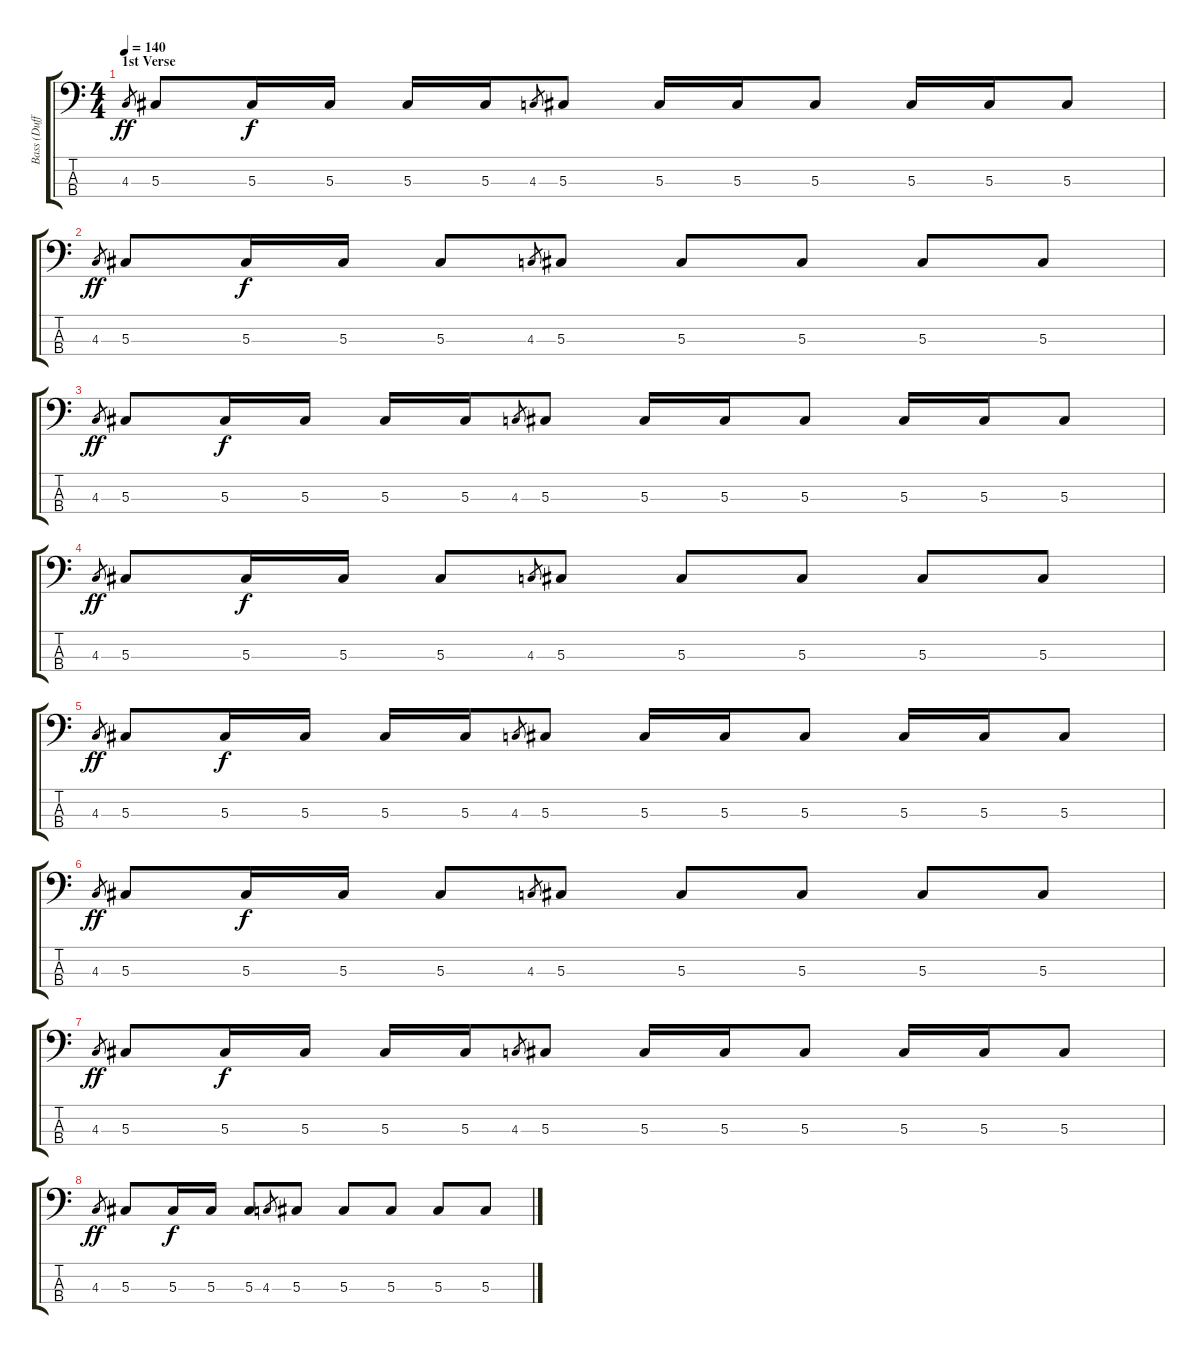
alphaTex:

\track ("Bass (Duff)" "Bass (Duff") {instrument electricbasspick}
\staff {score tabs}
\tuning (Gb2 Db2 Ab1 Eb1) {hide}
\ts (4 4)
\section ("" "1st Verse")
\tempo 140
\clef f4
\ks c
4.3.8{gr dy ff} 5.3.8 5.3.16{dy f} 5.3.16 5.3.16 5.3.16 4.3.8{gr} 5.3.8 5.3.16 5.3.16 5.3.8 5.3.16 5.3.16 5.3.8 |
4.3.8{gr dy ff} 5.3.8 5.3.16{dy f} 5.3.16 5.3.8 4.3.8{gr} 5.3.8 5.3.8 5.3.8 5.3.8 5.3.8 |
4.3.8{gr dy ff} 5.3.8 5.3.16{dy f} 5.3.16 5.3.16 5.3.16 4.3.8{gr} 5.3.8 5.3.16 5.3.16 5.3.8 5.3.16 5.3.16 5.3.8 |
4.3.8{gr dy ff} 5.3.8 5.3.16{dy f} 5.3.16 5.3.8 4.3.8{gr} 5.3.8 5.3.8 5.3.8 5.3.8 5.3.8 |
4.3.8{gr dy ff} 5.3.8 5.3.16{dy f} 5.3.16 5.3.16 5.3.16 4.3.8{gr} 5.3.8 5.3.16 5.3.16 5.3.8 5.3.16 5.3.16 5.3.8 |
4.3.8{gr dy ff} 5.3.8 5.3.16{dy f} 5.3.16 5.3.8 4.3.8{gr} 5.3.8 5.3.8 5.3.8 5.3.8 5.3.8 |
4.3.8{gr dy ff} 5.3.8 5.3.16{dy f} 5.3.16 5.3.16 5.3.16 4.3.8{gr} 5.3.8 5.3.16 5.3.16 5.3.8 5.3.16 5.3.16 5.3.8 |
4.3.8{gr dy ff} 5.3.8 5.3.16{dy f} 5.3.16 5.3.8 4.3.8{gr} 5.3.8 5.3.8 5.3.8 5.3.8 5.3.8
